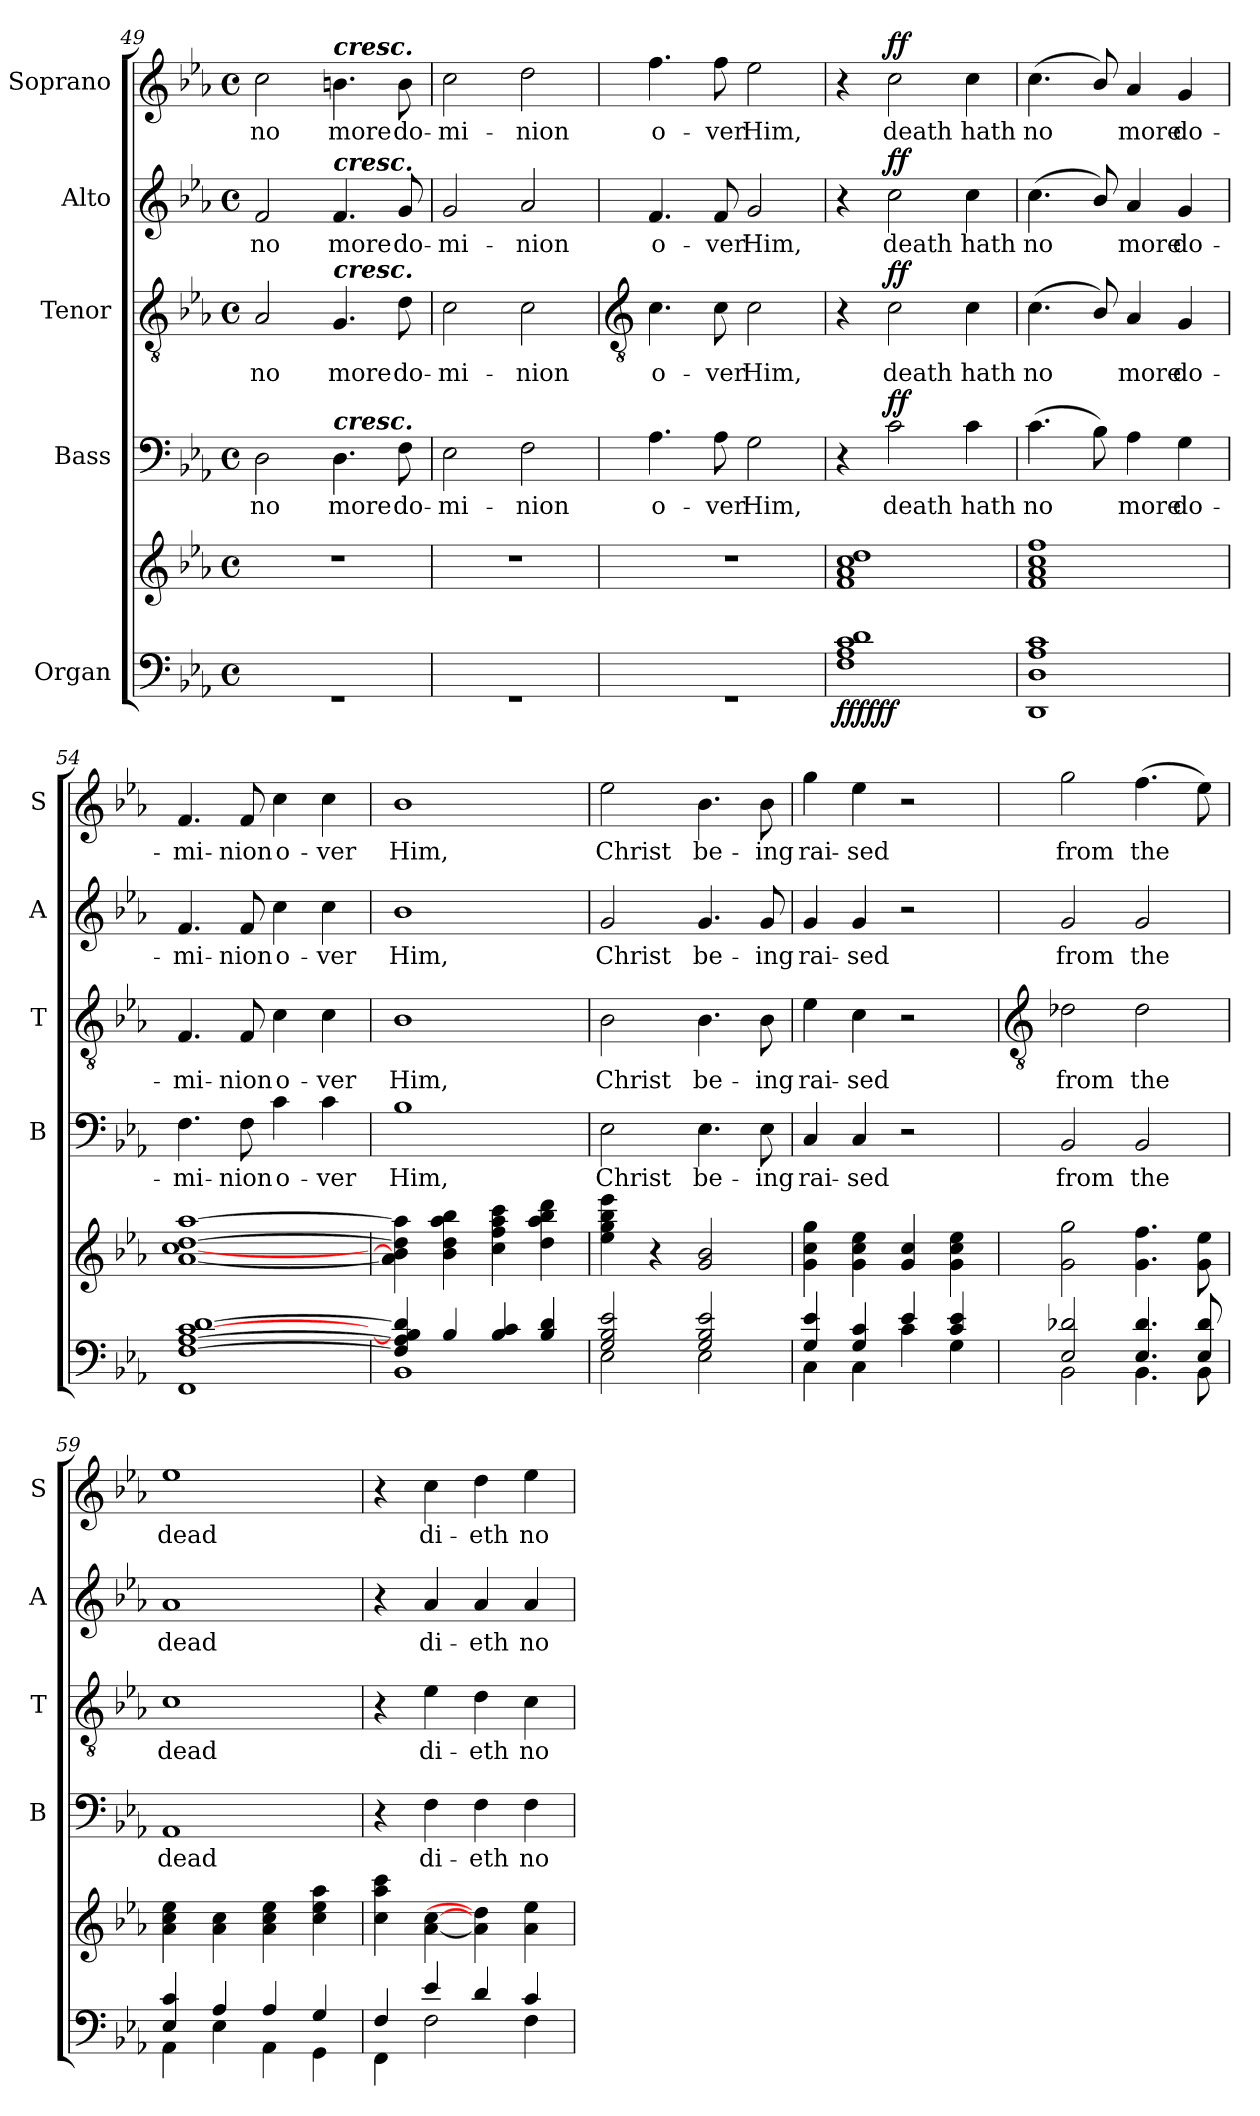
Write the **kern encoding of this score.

**kern	**kern	**dynam	**kern	**text	**dynam	**kern	**text	**dynam	**kern	**text	**dynam	**kern	**text	**dynam
*part5	*part5	*part5	*part4	*part4	*part4	*part3	*part3	*part3	*part2	*part2	*part2	*part1	*part1	*part1
*staff6	*staff5	*staff5/6	*staff4	*staff4	*staff4	*staff3	*staff3	*staff3	*staff2	*staff2	*staff2	*staff1	*staff1	*staff1
*I"Organ	*	*	*I"Bass	*	*	*I"Tenor	*	*	*I"Alto	*	*	*I"Soprano	*	*
*	*	*	*I'B	*	*	*I'T	*	*	*I'A	*	*	*I'S	*	*
*clefF4	*clefG2	*	*clefF4	*	*	*clefGv2	*	*	*clefG2	*	*	*clefG2	*	*
*k[b-e-a-]	*k[b-e-a-]	*	*k[b-e-a-]	*	*	*k[b-e-a-]	*	*	*k[b-e-a-]	*	*	*k[b-e-a-]	*	*
*E-:	*E-:	*	*E-:	*	*	*E-:	*	*	*E-:	*	*	*E-:	*	*
*M4/4	*M4/4	*	*M4/4	*	*	*M4/4	*	*	*M4/4	*	*	*M4/4	*	*
*met(c)	*met(c)	*	*met(c)	*	*	*met(c)	*	*	*met(c)	*	*	*met(c)	*	*
=49	=49	=49	=49	=49	=49	=49	=49	=49	=49	=49	=49	=49	=49	=49
*^	*	*	*	*	*	*	*	*	*	*	*	*	*	*
!	!	!	!	!	!LO:LY:b	!	!	!LO:LY:b	!	!	!LO:LY:b	!	!	!LO:LY:b	!
1ryy	1r	1r	.	2D	no	.	2A-	no	.	2f	no	.	2cc	no	.
!	!	!	!	!	!	!	!	!	!	!	!	!	!LO:TX:a:Bi:t=cresc.	!	!
!	!	!	!	!	!	!	!	!	!	!LO:TX:a:Bi:t=cresc.	!	!	!	!	!
!	!	!	!	!	!	!	!LO:TX:a:Bi:t=cresc.	!	!	!	!	!	!	!	!
!	!	!	!	!LO:TX:a:Bi:t=cresc.	!	!	!	!	!	!	!	!	!	!	!
!	!	!	!	!	!LO:LY:b	!	!	!LO:LY:b	!	!	!LO:LY:b	!	!	!LO:LY:b	!
.	.	.	.	4.D	more	.	4.G	more	.	4.f	more	.	4.bn	more	.
!	!	!	!	!	!LO:LY:b	!	!	!LO:LY:b	!	!	!LO:LY:b	!	!	!LO:LY:b	!
.	.	.	.	8F	do-	.	8d	do-	.	8g	do-	.	8b	do-	.
=50	=50	=50	=50	=50	=50	=50	=50	=50	=50	=50	=50	=50	=50	=50	=50
!	!	!	!	!	!LO:LY:b	!	!	!LO:LY:b	!	!	!LO:LY:b	!	!	!LO:LY:b	!
1ryy	1r	1r	.	2E-	-mi-	.	2c	-mi-	.	2g	-mi-	.	2cc	-mi-	.
!	!	!	!	!	!LO:LY:b	!	!	!LO:LY:b	!	!	!LO:LY:b	!	!	!LO:LY:b	!
.	.	.	.	2F	-nion	.	2c	-nion	.	2a-	-nion	.	2dd	-nion	.
!!LO:LB:g=z
=51	=51	=51	=51	=51	=51	=51	=51	=51	=51	=51	=51	=51	=51	=51	=51
*	*	*	*	*	*	*	*clefGv2	*	*	*	*	*	*	*	*
!	!	!	!	!	!LO:LY:b	!	!	!LO:LY:b	!	!	!LO:LY:b	!	!	!LO:LY:b	!
1ryy	1r	1r	.	4.A-	o-	.	4.c	o-	.	4.f	o-	.	4.ff	o-	.
!	!	!	!	!	!LO:LY:b	!	!	!LO:LY:b	!	!	!LO:LY:b	!	!	!LO:LY:b	!
.	.	.	.	8A-	-ver	.	8c	-ver	.	8f	-ver	.	8ff	-ver	.
!	!	!	!	!	!LO:LY:b	!	!	!LO:LY:b	!	!	!LO:LY:b	!	!	!LO:LY:b	!
.	.	.	.	2G	Him,	.	2c	Him,	.	2g	Him,	.	2ee-	Him,	.
=52	=52	=52	=52	=52	=52	=52	=52	=52	=52	=52	=52	=52	=52	=52	=52
!	!	!	!LO:DY:b=2	!	!	!	!	!	!	!	!	!	!	!	!
!	!	!	!LO:DY:n=1:b=2	!	!	!	!	!	!	!	!	!	!	!	!
!	!	!	!LO:DY:n=2:b	!	!	!	!	!	!	!	!	!	!	!	!
1A-/ 1c/ 1d/	1F\	1f 1a- 1cc 1dd	ff ff ff	4r	.	.	4r	.	.	4r	.	.	4r	.	.
!	!	!	!	!	!LO:LY:b	!LO:DY:b	!	!LO:LY:b	!LO:DY:b	!	!LO:LY:b	!LO:DY:b	!	!LO:LY:b	!LO:DY:b
.	.	.	.	2c	death	ff	2c	death	ff	2cc	death	ff	2cc	death	ff
!	!	!	!	!	!LO:LY:b	!	!	!LO:LY:b	!	!	!LO:LY:b	!	!	!LO:LY:b	!
.	.	.	.	4c	hath	.	4c	hath	.	4cc	hath	.	4cc	hath	.
=53	=53	=53	=53	=53	=53	=53	=53	=53	=53	=53	=53	=53	=53	=53	=53
!	!	!	!	!	!LO:LY:b	!	!	!LO:LY:b	!	!	!LO:LY:b	!	!	!LO:LY:b	!
1D/ 1A-/ 1c/	1DD\	1f 1a- 1cc 1ff	.	(>4.c	no	.	(<4.c	no	.	(<4.cc	no	.	(<4.cc	no	.
.	.	.	.	8B-\)	.	.	8B-/)	.	.	8b-/)	.	.	8b-/)	.	.
!	!	!	!	!	!LO:LY:b	!	!	!LO:LY:b	!	!	!LO:LY:b	!	!	!LO:LY:b	!
.	.	.	.	4A-	more	.	4A-	more	.	4a-	more	.	4a-	more	.
!	!	!	!	!	!LO:LY:b	!	!	!LO:LY:b	!	!	!LO:LY:b	!	!	!LO:LY:b	!
.	.	.	.	4G	do-	.	4G	do-	.	4g	do-	.	4g	do-	.
=54	=54	=54	=54	=54	=54	=54	=54	=54	=54	=54	=54	=54	=54	=54	=54
!	!	!	!	!	!LO:LY:b	!	!	!LO:LY:b	!	!	!LO:LY:b	!	!	!LO:LY:b	!
[1F/ [1A-/ [1c/ [1d/	1FF\	[1a- [1cc [1dd [1aa-	.	4.F	-mi-	.	4.F	-mi-	.	4.f	-mi-	.	4.f	-mi-	.
!	!	!	!	!	!LO:LY:b	!	!	!LO:LY:b	!	!	!LO:LY:b	!	!	!LO:LY:b	!
.	.	.	.	8F	-nion	.	8F	-nion	.	8f	-nion	.	8f	-nion	.
!	!	!	!	!	!LO:LY:b	!	!	!LO:LY:b	!	!	!LO:LY:b	!	!	!LO:LY:b	!
.	.	.	.	4c	o-	.	4c	o-	.	4cc	o-	.	4cc	o-	.
!	!	!	!	!	!LO:LY:b	!	!	!LO:LY:b	!	!	!LO:LY:b	!	!	!LO:LY:b	!
.	.	.	.	4c	-ver	.	4c	-ver	.	4cc	-ver	.	4cc	-ver	.
=55	=55	=55	=55	=55	=55	=55	=55	=55	=55	=55	=55	=55	=55	=55	=55
!	!	!	!	!	!LO:LY:b	!	!	!LO:LY:b	!	!	!LO:LY:b	!	!	!LO:LY:b	!
4F/] 4A-/] 4B-/] 4d/]	1BB-\	4a-] 4b-] 4dd] 4aa-]	.	1B-	Him,	.	1B-	Him,	.	1b-	Him,	.	1b-	Him,	.
4B-/	.	4b- 4dd 4aa- 4bb-	.	.	.	.	.	.	.	.	.	.	.	.	.
4B-/ 4c/	.	4cc 4ff 4aa- 4ccc	.	.	.	.	.	.	.	.	.	.	.	.	.
4B-/ 4d/	.	4dd 4aa- 4bb- 4ddd	.	.	.	.	.	.	.	.	.	.	.	.	.
=56	=56	=56	=56	=56	=56	=56	=56	=56	=56	=56	=56	=56	=56	=56	=56
!	!	!	!	!	!LO:LY:b	!	!	!LO:LY:b	!	!	!LO:LY:b	!	!	!LO:LY:b	!
2G/ 2B-/ 2e-/	2E-\	4ee- 4gg 4bb- 4eee-	.	2E-	Christ	.	2B-	Christ	.	2g	Christ	.	2ee-	Christ	.
.	.	4r	.	.	.	.	.	.	.	.	.	.	.	.	.
!	!	!	!	!	!LO:LY:b	!	!	!LO:LY:b	!	!	!LO:LY:b	!	!	!LO:LY:b	!
2G/ 2B-/ 2e-/	2E-\	2g 2b-	.	4.E-	be-	.	4.B-	be-	.	4.g	be-	.	4.b-	be-	.
!	!	!	!	!	!LO:LY:b	!	!	!LO:LY:b	!	!	!LO:LY:b	!	!	!LO:LY:b	!
.	.	.	.	8E-	-ing	.	8B-	-ing	.	8g	-ing	.	8b-	-ing	.
=57	=57	=57	=57	=57	=57	=57	=57	=57	=57	=57	=57	=57	=57	=57	=57
!	!	!	!	!	!LO:LY:b	!	!	!LO:LY:b	!	!	!LO:LY:b	!	!	!LO:LY:b	!
4G/ 4e-/	4C\	4g 4cc 4gg	.	4C	rai-	.	4e-	rai-	.	4g	rai-	.	4gg	rai-	.
!	!	!	!	!	!LO:LY:b	!	!	!LO:LY:b	!	!	!LO:LY:b	!	!	!LO:LY:b	!
4G/ 4c/	4C\	4g 4cc 4ee-	.	4C	-sed	.	4c	-sed	.	4g	-sed	.	4ee-	-sed	.
4e-/	4c\	4g 4cc	.	2r	.	.	2r	.	.	2r	.	.	2r	.	.
4c/ 4e-/	4G\	4g 4cc 4ee-	.	.	.	.	.	.	.	.	.	.	.	.	.
!!LO:LB:g=z
=58	=58	=58	=58	=58	=58	=58	=58	=58	=58	=58	=58	=58	=58	=58	=58
*	*	*	*	*	*	*	*clefGv2	*	*	*	*	*	*	*	*
!	!	!	!	!	!LO:LY:b	!	!	!LO:LY:b	!	!	!LO:LY:b	!	!	!LO:LY:b	!
2E-/ 2d-X/	2BB-\	2g 2gg	.	2BB-	from	.	2d-X	from	.	2g	from	.	2gg	from	.
!	!	!	!	!	!LO:LY:b	!	!	!LO:LY:b	!	!	!LO:LY:b	!	!	!LO:LY:b	!
4.E-/ 4.d-/	4.BB-\	4.g 4.ff	.	2BB-	the	.	2d-	the	.	2g	the	.	(>4.ff	the	.
8E-/ 8d-/	8BB-\	8g 8ee-	.	.	.	.	.	.	.	.	.	.	8ee-)	.	.
=59	=59	=59	=59	=59	=59	=59	=59	=59	=59	=59	=59	=59	=59	=59	=59
!	!	!	!	!	!LO:LY:b	!	!	!LO:LY:b	!	!	!LO:LY:b	!	!	!LO:LY:b	!
4E-/ 4c/	4AA-\	4a- 4cc 4ee-	.	1AA-	dead	.	1c	dead	.	1a-	dead	.	1ee-	dead	.
4A-/	4E-\	4a- 4cc	.	.	.	.	.	.	.	.	.	.	.	.	.
4A-/	4AA-\	4a- 4cc 4ee-	.	.	.	.	.	.	.	.	.	.	.	.	.
4G/	4GG\	4cc 4ee- 4aa-	.	.	.	.	.	.	.	.	.	.	.	.	.
=60	=60	=60	=60	=60	=60	=60	=60	=60	=60	=60	=60	=60	=60	=60	=60
4F/	4FF\	4cc 4aa- 4ccc	.	4r	.	.	4r	.	.	4r	.	.	4r	.	.
!	!	!	!	!	!LO:LY:b	!	!	!LO:LY:b	!	!	!LO:LY:b	!	!	!LO:LY:b	!
4e-/	2F\	[4a- [4cc	.	4F	di-	.	4e-	di-	.	4a-	di-	.	4cc	di-	.
!	!	!	!	!	!LO:LY:b	!	!	!LO:LY:b	!	!	!LO:LY:b	!	!	!LO:LY:b	!
4d/	.	4a-] 4dd]	.	4F	-eth	.	4d	-eth	.	4a-	-eth	.	4dd	-eth	.
!	!	!	!	!	!LO:LY:b	!	!	!LO:LY:b	!	!	!LO:LY:b	!	!	!LO:LY:b	!
4c/	4F\	4a- 4ee-	.	4F	no	.	4c	no	.	4a-	no	.	4ee-	no	.
*v	*v	*	*	*	*	*	*	*	*	*	*	*	*	*	*
=	=	=	=	=	=	=	=	=	=	=	=	=	=	=
*-	*-	*-	*-	*-	*-	*-	*-	*-	*-	*-	*-	*-	*-	*-
